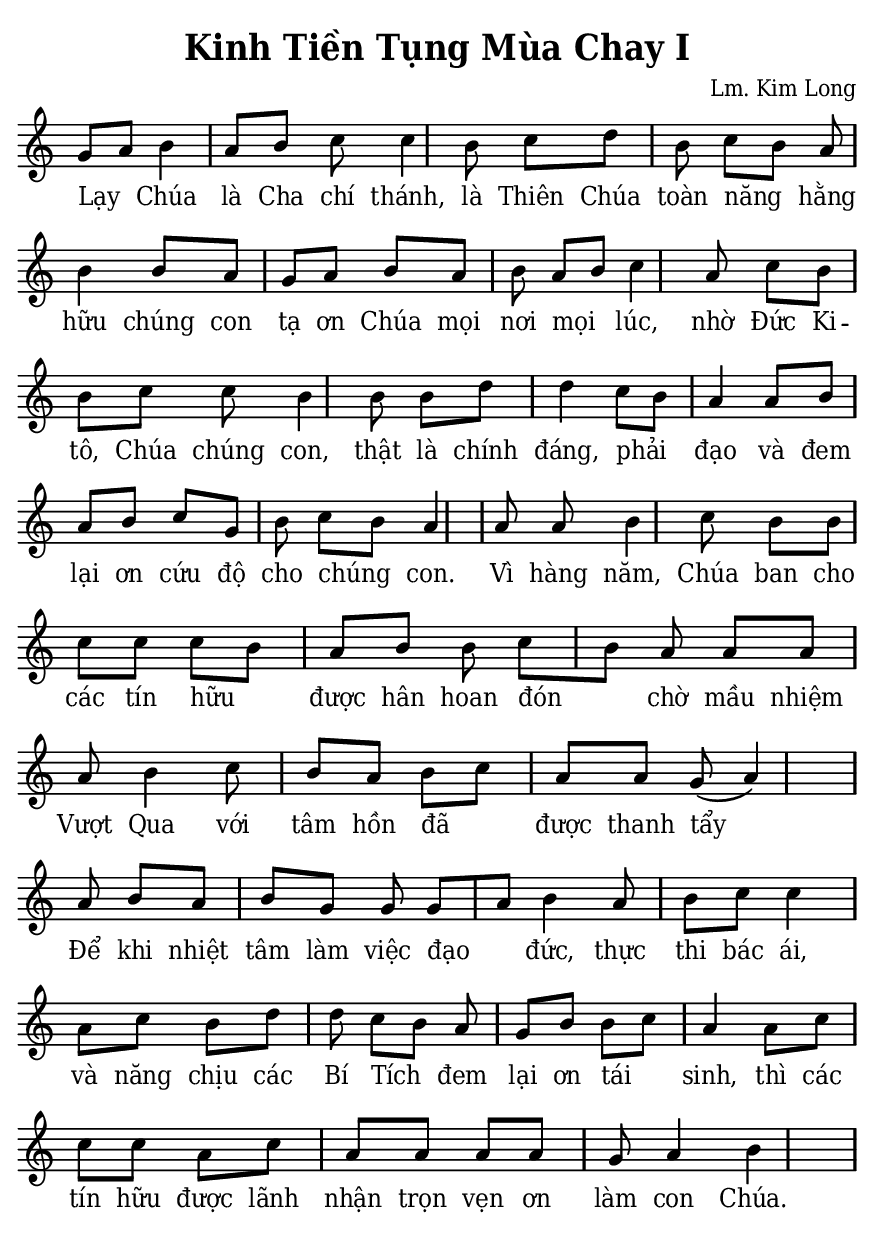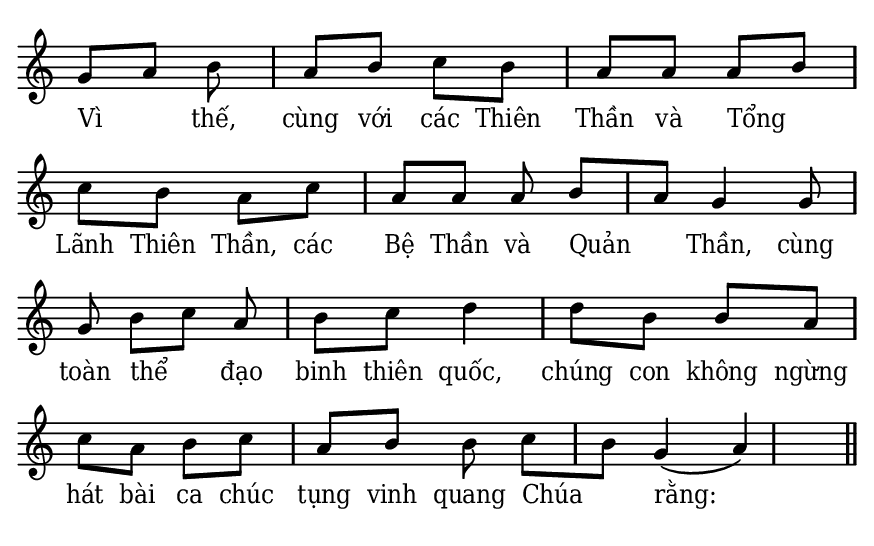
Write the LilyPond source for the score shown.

% Cài đặt chung\
\version "2.22.1"
\include "english.ly"
\include "gregorian.ly"

\header {
  title = "Kinh Tiền Tụng Mùa Chay I"
  composer = "Lm. Kim Long"
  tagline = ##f
}

% Nhạc phiên khúc
nhacPhienKhucSop = \relative c'' {
  g8 \hide ([a]) b4 a8 b c c4 b8 c d b c \hide ([b]) a b4
  b8 a g a b a b a \hide ([b]) c4 a8 c b b c
  c b4 b8 b d d4 c8 \hide ([b]) a4 a8 b a b c g
  b c \hide ([b]) a4 \bar "|" a8 a b4 c8 b b c c c \hide ([b]) a b
  b c \hide ([b]) a a a a b4 c8 b a b \hide ([c]) a a g (a4) \bar "|"
  
  a8 b a b g g g \hide ([a]) b4 a8 b c c4 a8 c b
  d d c \hide ([b]) a g b b \hide ([c]) a4 a8 c c c a c a
  a a a g a4 b \bar "|" g8 \hide ([a]) b a b c b
  a a a \hide ([b]) c b a c a a a b \hide ([a]) g4
  g8 g b \hide ([c]) a b c d4 d8 b b a c a
  b c a b b c \hide ([b]) g4 (a) \bar "||"
}

% Lời phiên khúc
loiPhienKhucSop = \lyrics {
  Lạy Chúa là Cha chí thánh, là Thiên Chúa toàn năng hằng hữu
  chúng con tạ ơn Chúa mọi nơi mọi lúc, nhờ Đức Ki -- tô,
  Chúa chúng con, thật là chính đáng, phải đạo
  và đem lại ơn cứu độ cho chúng con.
  Vì hàng năm, Chúa ban cho các tín hữu được hân hoan
  đón chờ mầu nhiệm Vượt Qua với tâm hồn đã được thanh tẩy
  Để khi nhiệt tâm làm việc đạo đức, thực thi bác ái,
  và năng chịu các Bí Tích đem lại ơn tái sinh,
  thì các tín hữu được lãnh nhận trọn vẹn ơn làm con Chúa.
  Vì thế, cùng với các Thiên Thần và Tổng Lãnh Thiên Thần,
  các Bệ Thần và Quản Thần,
  cùng toàn thể đạo binh thiên quốc,
  chúng con không ngừng hát bài ca chúc tụng vinh quang Chúa rằng:
}

% Dàn trang
\paper {
  #(set-paper-size "a5")
  top-margin = 3\mm
  bottom-margin = 3\mm
  left-margin = 3\mm
  right-margin = 3\mm
  #(define fonts
	 (make-pango-font-tree "Deja Vu Serif Condensed"
	 		       "Deja Vu Serif Condensed"
			       "Deja Vu Serif Condensed"
			       (/ 20 20)))
  print-page-number = ##f
  %page-count = 1
}

TongNhip = {
  \key c \major \time 2/4
  \set Timing.beamExceptions = #'()
  \set Timing.baseMoment = #(ly:make-moment 1/4)
}

\score {
  \new ChoirStaff <<
    \new Staff \with {
      \remove "Time_signature_engraver"
    }
    <<
      \new Voice = "beSop" {
        \clef treble \TongNhip \nhacPhienKhucSop
      }
      \new Lyrics \lyricsto beSop \loiPhienKhucSop
    >>
  >>
  \layout {
    \override Lyrics.LyricSpace.minimum-distance = #1.5
    \override LyricHyphen.minimum-distance = #2
    \override Score.BarNumber.break-visibility = ##(#f #f #f)
    \override Score.SpacingSpanner.uniform-stretching = ##t
    \override Score.SpacingSpanner.packed-spacing = ##f
    \set Score.defaultBarType = ""
    \set Score.barAlways = ##t
    ragged-last = ##f
  } 
}
